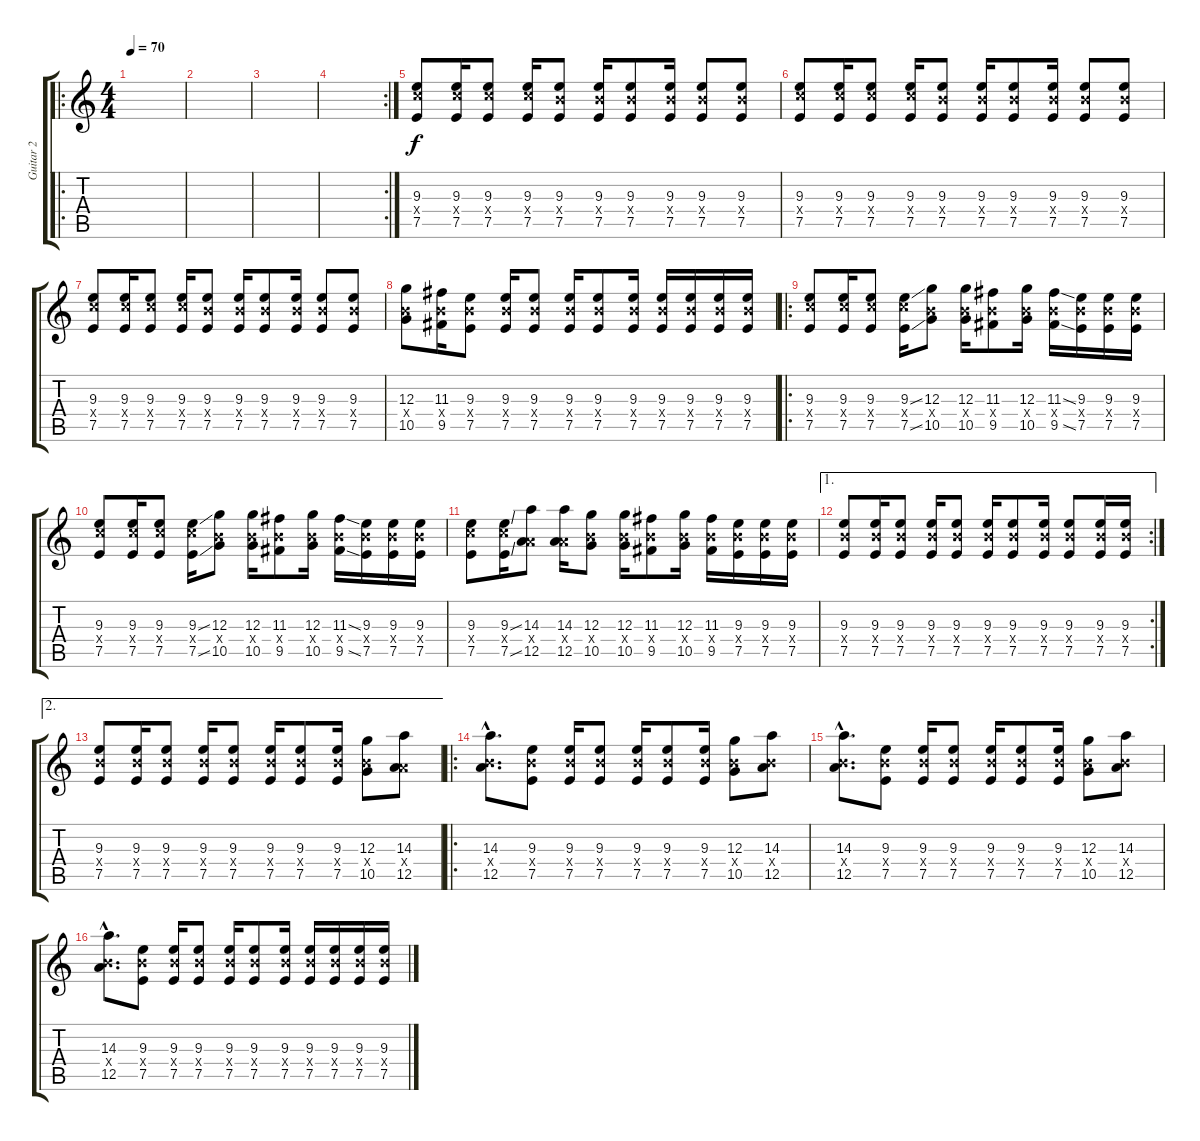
\track ("Guitar 2" "Guitar 2") {instrument overdrivenguitar}
\staff {score tabs}
\tuning (E4 B3 G3 D3 A2 E2) {hide}
\ro
\ts (4 4)
\tempo 70
\clef g2
\ks c
|
|
|
\rc 2
|
(9.3 10.4{x} 7.5).8{volume 16} (9.3 10.4{x} 7.5).16 (9.3 10.4{x} 7.5).8 (9.3 10.4{x} 7.5).16 (9.3 9.4{x} 7.5).8 (9.3 9.4{x} 7.5).16 (9.3 9.4{x} 7.5).8 (9.3 9.4{x} 7.5).16 (9.3 9.4{x} 7.5).8 (9.3 9.4{x} 7.5).8 |
(9.3 10.4{x} 7.5).8{volume 16} (9.3 10.4{x} 7.5).16 (9.3 10.4{x} 7.5).8 (9.3 10.4{x} 7.5).16 (9.3 9.4{x} 7.5).8 (9.3 9.4{x} 7.5).16 (9.3 9.4{x} 7.5).8 (9.3 9.4{x} 7.5).16 (9.3 9.4{x} 7.5).8 (9.3 9.4{x} 7.5).8 |
(9.3 10.4{x} 7.5).8{volume 16} (9.3 10.4{x} 7.5).16 (9.3 10.4{x} 7.5).8 (9.3 10.4{x} 7.5).16 (9.3 9.4{x} 7.5).8 (9.3 9.4{x} 7.5).16 (9.3 9.4{x} 7.5).8 (9.3 9.4{x} 7.5).16 (9.3 9.4{x} 7.5).8 (9.3 9.4{x} 7.5).8 |
(12.3 9.4{x} 10.5).8 (11.3 9.4{x} 9.5).16 (9.3 9.4{x} 7.5).8 (9.3 9.4{x} 7.5).16 (9.3 9.4{x} 7.5).8 (9.3 9.4{x} 7.5).16 (9.3 9.4{x} 7.5).8 (9.3 9.4{x} 7.5).16 (9.3 9.4{x} 7.5).16 (9.3 9.4{x} 7.5).16 (9.3 9.4{x} 7.5).16 (9.3 9.4{x} 7.5).16 |
\ro
(9.3 10.4{x} 7.5).8 (9.3 10.4{x} 7.5).16 (9.3 10.4{x} 7.5).8 (9.3{ss} 10.4{x} 7.5{ss}).16 (12.3 9.4{x} 10.5).8 (12.3 9.4{x} 10.5).16 (11.3 9.4{x} 9.5).8 (12.3 9.4{x} 10.5).16 (11.3{ss} 9.4{x} 9.5{ss}).16 (9.3 9.4{x} 7.5).16 (9.3 9.4{x} 7.5).16 (9.3 9.4{x} 7.5).16 |
(9.3 10.4{x} 7.5).8 (9.3 10.4{x} 7.5).16 (9.3 10.4{x} 7.5).8 (9.3{ss} 10.4{x} 7.5{ss}).16 (12.3 9.4{x} 10.5).8 (12.3 9.4{x} 10.5).16 (11.3 9.4{x} 9.5).8 (12.3 9.4{x} 10.5).16 (11.3{ss} 9.4{x} 9.5{ss}).16 (9.3 9.4{x} 7.5).16 (9.3 9.4{x} 7.5).16 (9.3 9.4{x} 7.5).16 |
(9.3 10.4{x} 7.5).8 (9.3{ss} 10.4{x} 7.5{ss}).16 (14.3 7.4{x} 12.5).8 (14.3 7.4{x} 12.5).16 (12.3 9.4{x} 10.5).8 (12.3 9.4{x} 10.5).16 (11.3 9.4{x} 9.5).8 (12.3 9.4{x} 10.5).16 (11.3 9.4{x} 9.5).16 (9.3 9.4{x} 7.5).16 (9.3 9.4{x} 7.5).16 (9.3 9.4{x} 7.5).16 |
\ae 1
\rc 2
(9.3 9.4{x} 7.5).8 (9.3 9.4{x} 7.5).16 (9.3 9.4{x} 7.5).8 (9.3 9.4{x} 7.5).16 (9.3 9.4{x} 7.5).8 (9.3 9.4{x} 7.5).16 (9.3 9.4{x} 7.5).8 (9.3 9.4{x} 7.5).16 (9.3 9.4{x} 7.5).8 (9.3 9.4{x} 7.5).16 (9.3 9.4{x} 7.5).16 |
\ae 2
(9.3 9.4{x} 7.5).8 (9.3 9.4{x} 7.5).16 (9.3 9.4{x} 7.5).8 (9.3 9.4{x} 7.5).16 (9.3 9.4{x} 7.5).8 (9.3 9.4{x} 7.5).16 (9.3 9.4{x} 7.5).8 (9.3 9.4{x} 7.5).16 (12.3 9.4{x} 10.5).8 (14.3 7.4{x} 12.5).8 |
\ro
(14.3{hac} 9.4{hac x} 12.5{hac}).8{d} (9.3 9.4{x} 7.5).8 (9.3 9.4{x} 7.5).16 (9.3 9.4{x} 7.5).8 (9.3 9.4{x} 7.5).16 (9.3 9.4{x} 7.5).8 (9.3 9.4{x} 7.5).16 (12.3 9.4{x} 10.5).8 (14.3 9.4{x} 12.5).8 |
(14.3{hac} 9.4{hac x} 12.5{hac}).8{d} (9.3 9.4{x} 7.5).8 (9.3 9.4{x} 7.5).16 (9.3 9.4{x} 7.5).8 (9.3 9.4{x} 7.5).16 (9.3 9.4{x} 7.5).8 (9.3 9.4{x} 7.5).16 (12.3 9.4{x} 10.5).8 (14.3 9.4{x} 12.5).8 |
(14.3{hac} 9.4{hac x} 12.5{hac}).8{d} (9.3 9.4{x} 7.5).8 (9.3 9.4{x} 7.5).16 (9.3 9.4{x} 7.5).8 (9.3 9.4{x} 7.5).16 (9.3 9.4{x} 7.5).8 (9.3 9.4{x} 7.5).16 (9.3 9.4{x} 7.5).16 (9.3 9.4{x} 7.5).16 (9.3 9.4{x} 7.5).16 (9.3 9.4{x} 7.5).16
